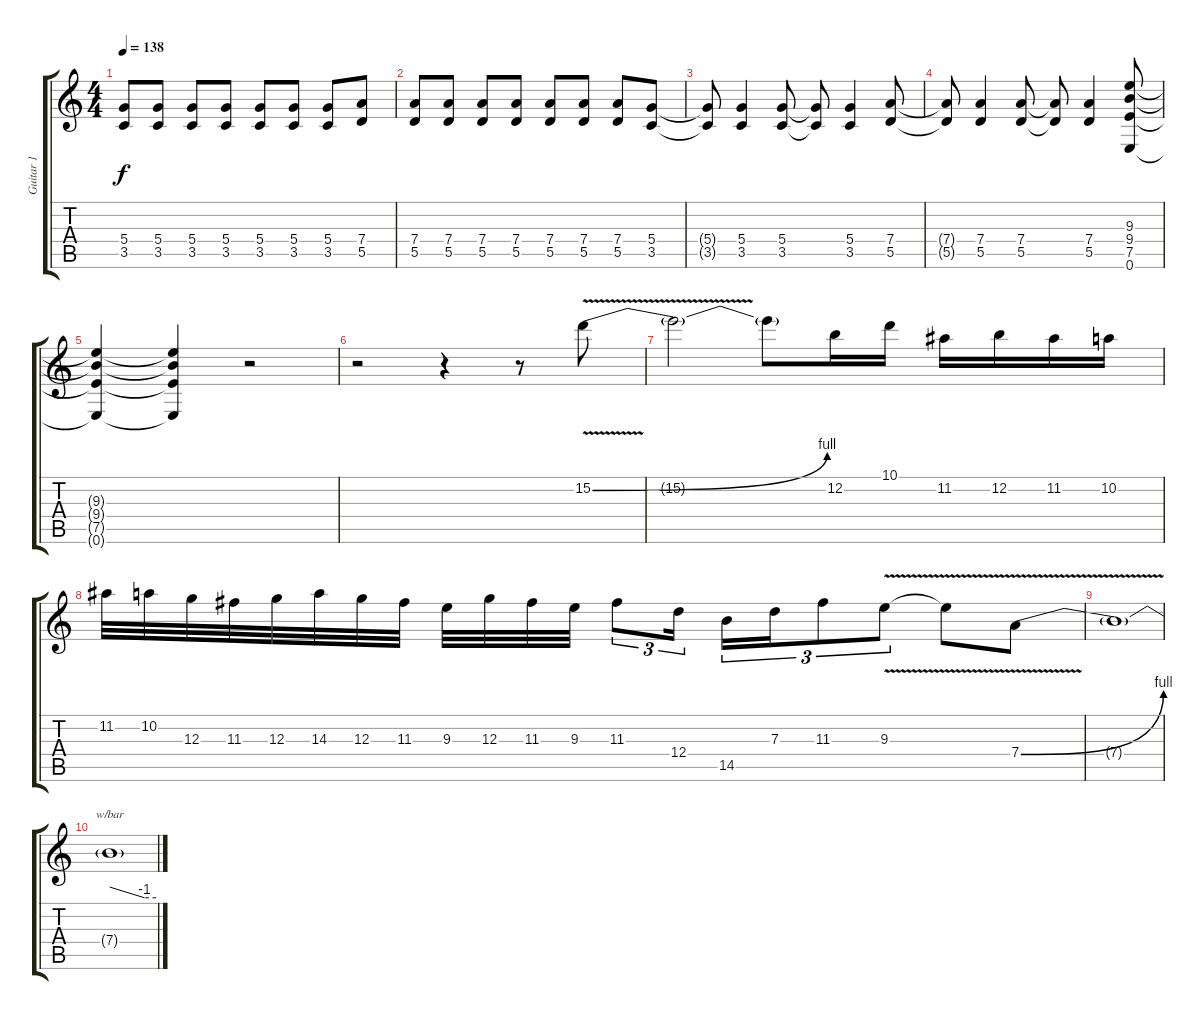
\track ("Guitar 1" "Guitar 1") {instrument distortionguitar}
\staff {score tabs}
\tuning (E4 B3 G3 D3 A2 E2) {hide}
\ts (4 4)
\tempo 138
\clef g2
\ks c
(5.4 3.5).8{dy f} (5.4 3.5).8 (5.4 3.5).8 (5.4 3.5).8 (5.4 3.5).8 (5.4 3.5).8 (5.4 3.5).8 (7.4 5.5).8 |
(7.4 5.5).8 (7.4 5.5).8 (7.4 5.5).8 (7.4 5.5).8 (7.4 5.5).8 (7.4 5.5).8 (7.4 5.5).8 (5.4 3.5).8 |
(5.4{t} 3.5{t}).8 (5.4 3.5).4 (5.4 3.5).8 (5.4{t} 3.5{t}).8 (5.4 3.5).4 (7.4 5.5).8 |
(7.4{t} 5.5{t}).8 (7.4 5.5).4 (7.4 5.5).8 (7.4{t} 5.5{t}).8 (7.4 5.5).4 (9.3 9.4 7.5 0.6).8 |
(9.3{t} 9.4{t} 7.5{t} 0.6{t}).4 (9.3{t} 9.4{t} 7.5{t} 0.6{t}).4 r.2 |
r.2 r.4 r.8 15.2{be (bend 0 0 60 4) v}.8 |
15.2{t}.2 15.2{t}.8 12.2.16 10.1.16 11.2.16 12.2.16 11.2.16 10.2.16 |
11.2.32 10.2.32 12.3.32 11.3.32 12.3.32 14.3.32 12.3.32 11.3.32 9.3.32 12.3.32 11.3.32 9.3.32 11.3.8{tu (3 2)} 12.4.16{tu (3 2)} 14.5.16{tu (3 2)} 7.3.16{tu (3 2)} 11.3.8{tu (3 2)} 9.3{v}.8{tu (3 2)} 9.3{t}.8 7.4{be (bend 0 0 60 4) v}.8 |
7.4{t}.1 |
7.4{t}.1{tbe (custom default 0 0 45 -4 60 -4)}
